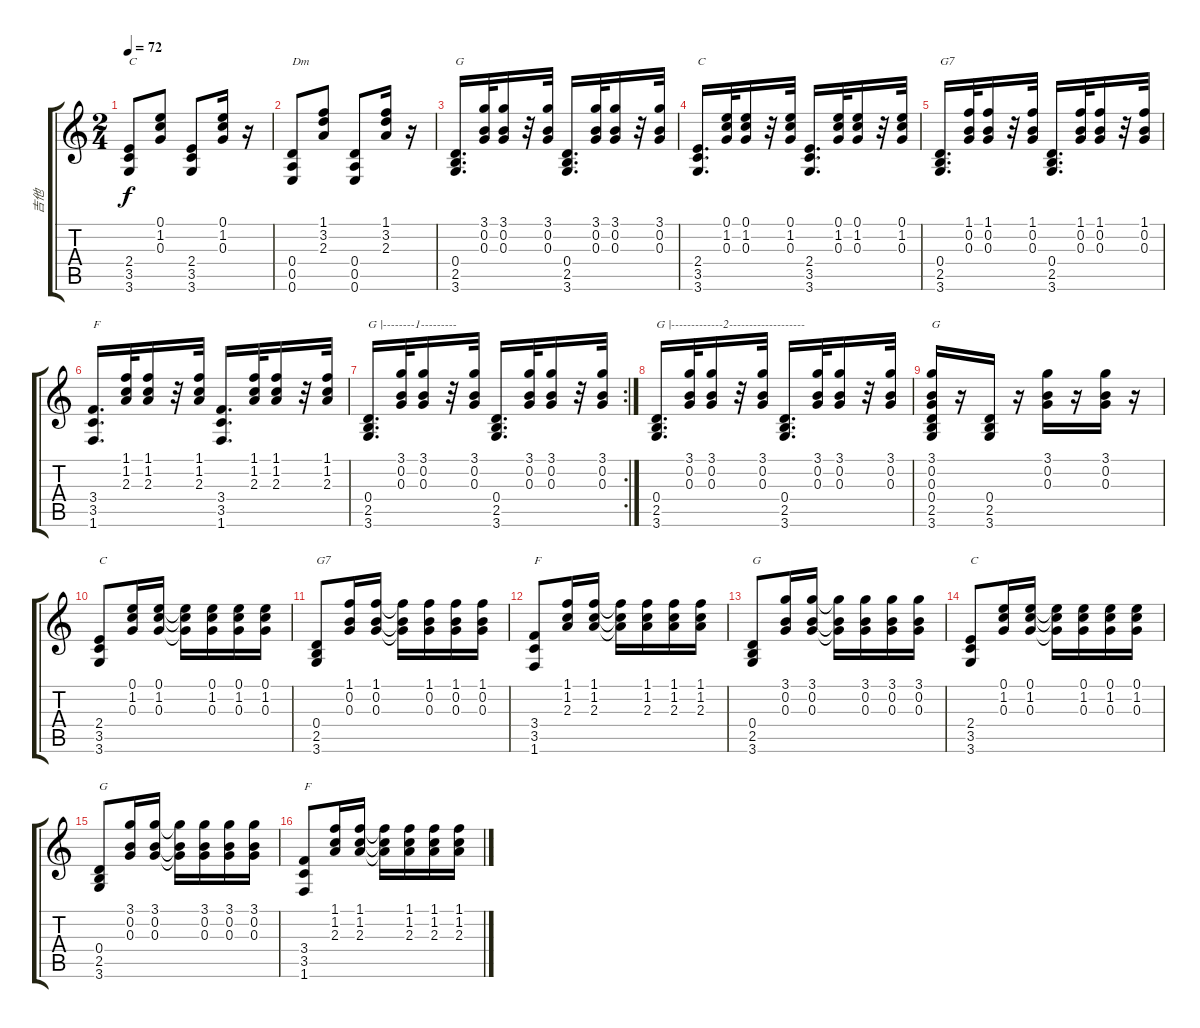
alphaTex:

\track ("吉他" "吉他") {instrument acousticguitarsteel}
\staff {score tabs}
\tuning (E4 B3 G3 D3 A2 E2) {hide}
\ts (2 4)
\tempo 72
\clef g2
\ks c
(2.4 3.5 3.6).8{txt "C" dy f} (0.1 1.2 0.3).8 (2.4 3.5 3.6).8 (0.1 1.2 0.3).16 r.16 |
(0.4 0.5 0.6).8{txt "Dm"} (1.1 3.2 2.3).8 (0.4 0.5 0.6).8 (1.1 3.2 2.3).16 r.16 |
(0.4 2.5 3.6).16{d txt "G"} (3.1 0.2 0.3).32 (3.1 0.2 0.3).16 r.32 (3.1 0.2 0.3).32 (0.4 2.5 3.6).16{d} (3.1 0.2 0.3).32 (3.1 0.2 0.3).16 r.32 (3.1 0.2 0.3).32 |
(2.4 3.5 3.6).16{d txt "C"} (0.1 1.2 0.3).32 (0.1 1.2 0.3).16 r.32 (0.1 1.2 0.3).32 (2.4 3.5 3.6).16{d} (0.1 1.2 0.3).32 (0.1 1.2 0.3).16 r.32 (0.1 1.2 0.3).32 |
(0.4 2.5 3.6).16{d txt "G7"} (1.1 0.2 0.3).32 (1.1 0.2 0.3).16 r.32 (1.1 0.2 0.3).32 (0.4 2.5 3.6).16{d} (1.1 0.2 0.3).32 (1.1 0.2 0.3).16 r.32 (1.1 0.2 0.3).32 |
(3.4 3.5 1.6).16{d txt "F"} (1.1 1.2 2.3).32 (1.1 1.2 2.3).16 r.32 (1.1 1.2 2.3).32 (3.4 3.5 1.6).16{d} (1.1 1.2 2.3).32 (1.1 1.2 2.3).16 r.32 (1.1 1.2 2.3).32 |
\rc 2
(0.4 2.5 3.6).16{d txt "G |--------1---------"} (3.1 0.2 0.3).32 (3.1 0.2 0.3).16 r.32 (3.1 0.2 0.3).32 (0.4 2.5 3.6).16{d} (3.1 0.2 0.3).32 (3.1 0.2 0.3).16 r.32 (3.1 0.2 0.3).32 |
(0.4 2.5 3.6).16{d txt "G |-------------2-------------------"} (3.1 0.2 0.3).32 (3.1 0.2 0.3).16 r.32 (3.1 0.2 0.3).32 (0.4 2.5 3.6).16{d} (3.1 0.2 0.3).32 (3.1 0.2 0.3).16 r.32 (3.1 0.2 0.3).32 |
(3.1 0.2 0.3 0.4 2.5 3.6).16{txt "G"} r.16 (0.4 2.5 3.6).16 r.16 (3.1 0.2 0.3).16 r.16 (3.1 0.2 0.3).16 r.16 |
(2.4 3.5 3.6).8{txt "C"} (0.1 1.2 0.3).16 (0.1 1.2 0.3).16 (0.1{t} 1.2{t} 0.3{t}).16 (0.1 1.2 0.3).16 (0.1 1.2 0.3).16 (0.1 1.2 0.3).16 |
(0.4 2.5 3.6).8{txt "G7"} (1.1 0.2 0.3).16 (1.1 0.2 0.3).16 (1.1{t} 0.2{t} 0.3{t}).16 (1.1 0.2 0.3).16 (1.1 0.2 0.3).16 (1.1 0.2 0.3).16 |
(3.4 3.5 1.6).8{txt "F"} (1.1 1.2 2.3).16 (1.1 1.2 2.3).16 (1.1{t} 1.2{t} 2.3{t}).16 (1.1 1.2 2.3).16 (1.1 1.2 2.3).16 (1.1 1.2 2.3).16 |
(0.4 2.5 3.6).8{txt "G"} (3.1 0.2 0.3).16 (3.1 0.2 0.3).16 (3.1{t} 0.2{t} 0.3{t}).16 (3.1 0.2 0.3).16 (3.1 0.2 0.3).16 (3.1 0.2 0.3).16 |
(2.4 3.5 3.6).8{txt "C"} (0.1 1.2 0.3).16 (0.1 1.2 0.3).16 (0.1{t} 1.2{t} 0.3{t}).16 (0.1 1.2 0.3).16 (0.1 1.2 0.3).16 (0.1 1.2 0.3).16 |
(0.4 2.5 3.6).8{txt "G"} (3.1 0.2 0.3).16 (3.1 0.2 0.3).16 (3.1{t} 0.2{t} 0.3{t}).16 (3.1 0.2 0.3).16 (3.1 0.2 0.3).16 (3.1 0.2 0.3).16 |
(3.4 3.5 1.6).8{txt "F"} (1.1 1.2 2.3).16 (1.1 1.2 2.3).16 (1.1{t} 1.2{t} 2.3{t}).16 (1.1 1.2 2.3).16 (1.1 1.2 2.3).16 (1.1 1.2 2.3).16
